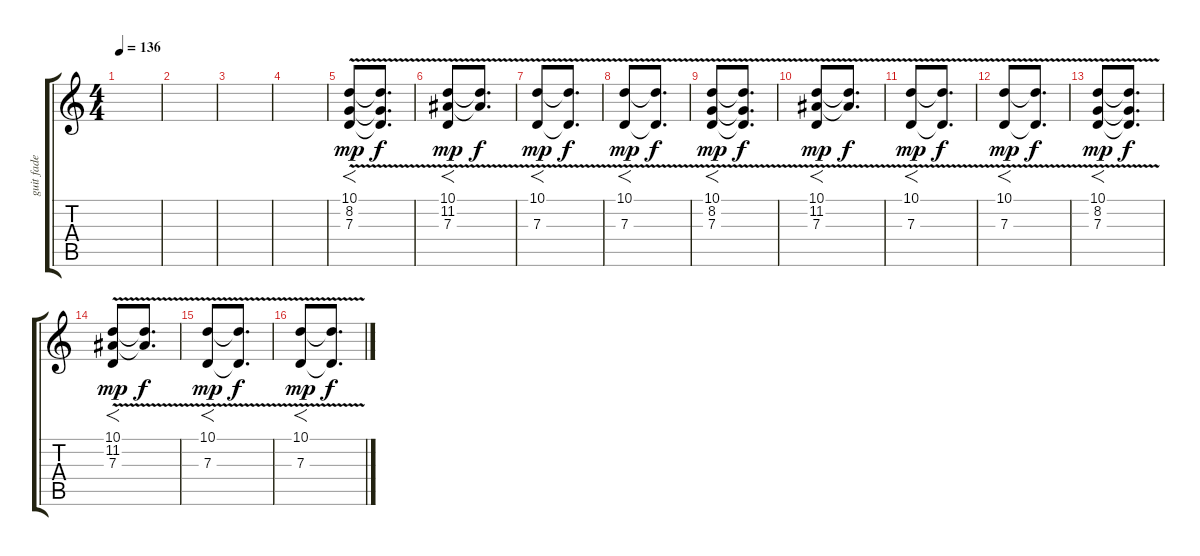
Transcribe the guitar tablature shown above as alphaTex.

\track ("guit fade in" "guit fade ") {instrument pad1newage}
\staff {score tabs}
\tuning (E4 B3 G3 D3 A2 E2) {hide}
\ts (4 4)
\tempo 136
\clef g2
\ks c
|
|
|
|
(10.1 8.2{v} 7.3).8{f dy mp} (10.1{t} 8.2{t} 7.3{t}).8{d dy f} |
(10.1 11.2{v} 7.3).8{f dy mp} (10.1{t} 11.2{t}).8{d dy f} |
(10.1{v} 7.3).8{f dy mp} (10.1{t} 7.3{t}).8{d dy f} |
(10.1{v} 7.3).8{f dy mp} (10.1{t} 7.3{t}).8{d dy f} |
(10.1 8.2{v} 7.3).8{f dy mp} (10.1{t} 8.2{t} 7.3{t}).8{d dy f} |
(10.1 11.2{v} 7.3).8{f dy mp} (10.1{t} 11.2{t}).8{d dy f} |
(10.1{v} 7.3).8{f dy mp} (10.1{t} 7.3{t}).8{d dy f} |
(10.1{v} 7.3).8{f dy mp} (10.1{t} 7.3{t}).8{d dy f} |
(10.1 8.2{v} 7.3).8{f dy mp} (10.1{t} 8.2{t} 7.3{t}).8{d dy f} |
(10.1 11.2{v} 7.3).8{f dy mp} (10.1{t} 11.2{t}).8{d dy f} |
(10.1{v} 7.3).8{f dy mp} (10.1{t} 7.3{t}).8{d dy f} |
(10.1{v} 7.3).8{f dy mp} (10.1{t} 7.3{t}).8{d dy f}
